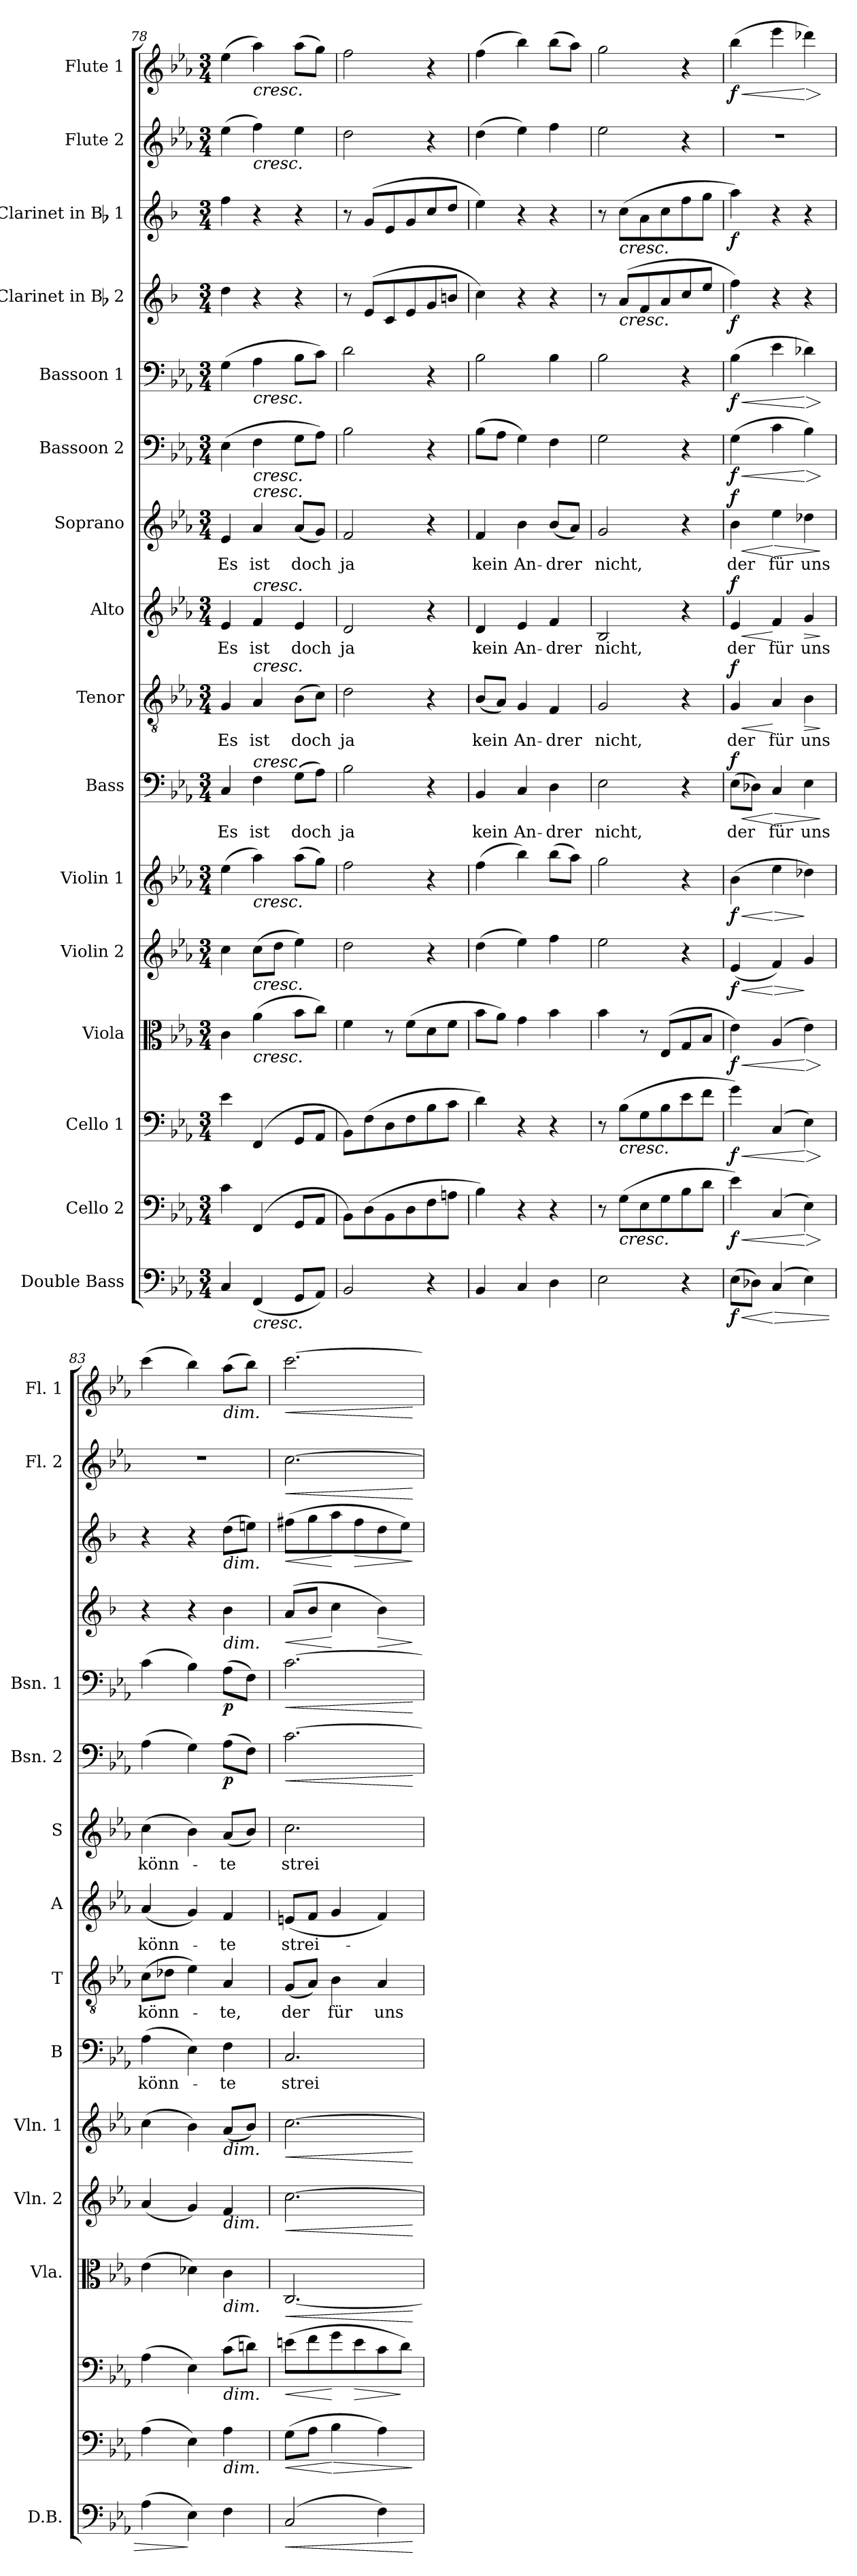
**kern	**dynam	**kern	**dynam	**kern	**dynam	**kern	**dynam	**kern	**dynam	**kern	**dynam	**kern	**text	**dynam	**kern	**text	**dynam	**kern	**text	**dynam	**kern	**text	**dynam	**kern	**dynam	**kern	**dynam	**kern	**dynam	**kern	**dynam	**kern	**dynam	**kern	**dynam
*part16	*part16	*part15	*part15	*part14	*part14	*part13	*part13	*part12	*part12	*part11	*part11	*part10	*part10	*part10	*part9	*part9	*part9	*part8	*part8	*part8	*part7	*part7	*part7	*part6	*part6	*part5	*part5	*part4	*part4	*part3	*part3	*part2	*part2	*part1	*part1
*staff16	*staff16	*staff15	*staff15	*staff14	*staff14	*staff13	*staff13	*staff12	*staff12	*staff11	*staff11	*staff10	*staff10	*staff10	*staff9	*staff9	*staff9	*staff8	*staff8	*staff8	*staff7	*staff7	*staff7	*staff6	*staff6	*staff5	*staff5	*staff4	*staff4	*staff3	*staff3	*staff2	*staff2	*staff1	*staff1
*I"Double Bass	*	*I"Cello 2	*	*I"Cello 1	*	*I"Viola	*	*I"Violin 2	*	*I"Violin 1	*	*I"Bass	*	*	*I"Tenor	*	*	*I"Alto	*	*	*I"Soprano	*	*	*I"Bassoon 2	*	*I"Bassoon 1	*	*I"Clarinet in Bb 2	*	*I"Clarinet in Bb 1	*	*I"Flute 2	*	*I"Flute 1	*
*I'D.B.	*	*	*	*	*	*I'Vla.	*	*I'Vln. 2	*	*I'Vln. 1	*	*I'B	*	*	*I'T	*	*	*I'A	*	*	*I'S	*	*	*I'Bsn. 2	*	*I'Bsn. 1	*	*	*	*	*	*I'Fl. 2	*	*I'Fl. 1	*
*clefF4	*	*clefF4	*	*clefF4	*	*clefC3	*	*clefG2	*	*clefG2	*	*clefF4	*	*	*clefGv2	*	*	*clefG2	*	*	*clefG2	*	*	*clefF4	*	*clefF4	*	*clefG2	*	*clefG2	*	*clefG2	*	*clefG2	*
*ITrd7c12	*	*	*	*	*	*	*	*	*	*	*	*	*	*	*	*	*	*	*	*	*	*	*	*	*	*	*	*ITrd1c2	*	*ITrd1c2	*	*	*	*	*
*k[b-e-a-]	*	*k[b-e-a-]	*	*k[b-e-a-]	*	*k[b-e-a-]	*	*k[b-e-a-]	*	*k[b-e-a-]	*	*k[b-e-a-]	*	*	*k[b-e-a-]	*	*	*k[b-e-a-]	*	*	*k[b-e-a-]	*	*	*k[b-e-a-]	*	*k[b-e-a-]	*	*k[b-e-a-]	*	*k[b-e-a-]	*	*k[b-e-a-]	*	*k[b-e-a-]	*
*E-:	*	*E-:	*	*E-:	*	*E-:	*	*E-:	*	*E-:	*	*E-:	*	*	*E-:	*	*	*E-:	*	*	*E-:	*	*	*E-:	*	*E-:	*	*E-:	*	*E-:	*	*E-:	*	*E-:	*
*M3/4	*	*M3/4	*	*M3/4	*	*M3/4	*	*M3/4	*	*M3/4	*	*M3/4	*	*	*M3/4	*	*	*M3/4	*	*	*M3/4	*	*	*M3/4	*	*M3/4	*	*M3/4	*	*M3/4	*	*M3/4	*	*M3/4	*
=78	=78	=78	=78	=78	=78	=78	=78	=78	=78	=78	=78	=78	=78	=78	=78	=78	=78	=78	=78	=78	=78	=78	=78	=78	=78	=78	=78	=78	=78	=78	=78	=78	=78	=78	=78
4CC/	.	4c\	.	4e-\	.	4c\	.	4cc\	.	(4ee-\	.	4C/	Es	.	4G/	Es	.	4e-/	Es	.	4e-/	Es	.	(4E-\	.	(4G\	.	4cc\	.	4ee-\	.	(4ee-\	.	(4ee-\	.
!	!	!	!	!	!	!	!	!	!	!	!	!	!	!	!	!	!	!	!	!	!	!	!	!	!	!	!	!	!	!	!	!	!	!LO:TX:b:i:t=cresc.	!
!	!	!	!	!	!	!	!	!	!	!	!	!	!	!	!	!	!	!	!	!	!	!	!	!	!	!	!	!	!	!	!	!LO:TX:b:i:t=cresc.	!	!	!
!	!	!	!	!	!	!	!	!	!	!	!	!	!	!	!	!	!	!	!	!	!	!	!	!	!	!LO:TX:b:i:t=cresc.	!	!	!	!	!	!	!	!	!
!	!	!	!	!	!	!	!	!	!	!	!	!	!	!	!	!	!	!	!	!	!	!	!	!LO:TX:b:i:t=cresc.	!	!	!	!	!	!	!	!	!	!	!
!	!	!	!	!	!	!	!	!	!	!	!	!	!	!	!	!	!	!	!	!	!LO:TX:a:i:t=cresc.	!	!	!	!	!	!	!	!	!	!	!	!	!	!
!	!	!	!	!	!	!	!	!	!	!	!	!	!	!	!	!	!	!LO:TX:a:i:t=cresc.	!	!	!	!	!	!	!	!	!	!	!	!	!	!	!	!	!
!	!	!	!	!	!	!	!	!	!	!	!	!	!	!	!LO:TX:a:i:t=cresc.	!	!	!	!	!	!	!	!	!	!	!	!	!	!	!	!	!	!	!	!
!	!	!	!	!	!	!	!	!	!	!	!	!LO:TX:a:i:t=cresc.	!	!	!	!	!	!	!	!	!	!	!	!	!	!	!	!	!	!	!	!	!	!	!
!	!	!	!	!	!	!	!	!	!	!LO:TX:b:i:t=cresc.	!	!	!	!	!	!	!	!	!	!	!	!	!	!	!	!	!	!	!	!	!	!	!	!	!
!	!	!	!	!	!	!	!	!LO:TX:b:i:t=cresc.	!	!	!	!	!	!	!	!	!	!	!	!	!	!	!	!	!	!	!	!	!	!	!	!	!	!	!
!	!	!	!	!	!	!LO:TX:b:i:t=cresc.	!	!	!	!	!	!	!	!	!	!	!	!	!	!	!	!	!	!	!	!	!	!	!	!	!	!	!	!	!
!LO:TX:b:i:t=cresc.	!	!	!	!	!	!	!	!	!	!	!	!	!	!	!	!	!	!	!	!	!	!	!	!	!	!	!	!	!	!	!	!	!	!	!
(4FFF/	.	(4FF/	.	(4FF/	.	(4a-\	.	(8cc\L	.	4aa-\)	.	4F\	ist	.	4A-/	ist	.	4f/	ist	.	4a-/	ist	.	4F\	.	4A-\	.	4r	.	4r	.	4ff\)	.	4aa-\)	.
.	.	.	.	.	.	.	.	8dd\J	.	.	.	.	.	.	.	.	.	.	.	.	.	.	.	.	.	.	.	.	.	.	.	.	.	.	.
8GGG/L	.	8GG/L	.	8GG/L	.	8b-\L	.	4ee-\)	.	(8aa-\L	.	(8G\L	doch	.	(8B-\L	doch	.	4e-/	doch	.	(8a-/L	doch	.	8G\L	.	8B-\L	.	4r	.	4r	.	4ee-\	.	(8aa-\L	.
8AAA-/J)	.	8AA-/J	.	8AA-/J	.	8cc\J)	.	.	.	8gg\J)	.	8A-\J)	.	.	8c\J)	.	.	.	.	.	8g/J)	.	.	8A-\J)	.	8c\J)	.	.	.	.	.	.	.	8gg\J)	.
=79	=79	=79	=79	=79	=79	=79	=79	=79	=79	=79	=79	=79	=79	=79	=79	=79	=79	=79	=79	=79	=79	=79	=79	=79	=79	=79	=79	=79	=79	=79	=79	=79	=79	=79	=79
2BBB-/	.	8BB-\L)	.	8BB-\L)	.	4f\	.	2dd\	.	2ff\	.	2B-\	ja	.	2d\	ja	.	2d/	ja	.	2f/	ja	.	2B-\	.	2d\	.	8r	.	8r	.	2dd\	.	2ff\	.
.	.	(8D\	.	(8F\	.	.	.	.	.	.	.	.	.	.	.	.	.	.	.	.	.	.	.	.	.	.	.	(8d/L	.	(8f/L	.	.	.	.	.
.	.	8BB-\	.	8D\	.	8r	.	.	.	.	.	.	.	.	.	.	.	.	.	.	.	.	.	.	.	.	.	8B-/	.	8d/	.	.	.	.	.
.	.	8D\	.	8F\	.	(8f\L	.	.	.	.	.	.	.	.	.	.	.	.	.	.	.	.	.	.	.	.	.	8d/	.	8f/	.	.	.	.	.
4r	.	8F\	.	8B-\	.	8d\	.	4r	.	4r	.	4r	.	.	4r	.	.	4r	.	.	4r	.	.	4r	.	4r	.	8f/	.	8b-/	.	4r	.	4r	.
.	.	8An\J	.	8c\J	.	8f\J	.	.	.	.	.	.	.	.	.	.	.	.	.	.	.	.	.	.	.	.	.	8an/J	.	8cc/J	.	.	.	.	.
=80	=80	=80	=80	=80	=80	=80	=80	=80	=80	=80	=80	=80	=80	=80	=80	=80	=80	=80	=80	=80	=80	=80	=80	=80	=80	=80	=80	=80	=80	=80	=80	=80	=80	=80	=80
4BBB-/	.	4B-\)	.	4d\)	.	8b-\L	.	(4dd\	.	(4ff\	.	4BB-/	kein	.	(8B-/L	kein	.	4d/	kein	.	4f/	kein	.	(8B-\L	.	2B-\	.	4b-\)	.	4dd\)	.	(4dd\	.	(4ff\	.
.	.	.	.	.	.	8a-\J)	.	.	.	.	.	.	.	.	8A-/J)	.	.	.	.	.	.	.	.	8A-\J	.	.	.	.	.	.	.	.	.	.	.
4CC/	.	4r	.	4r	.	4g\	.	4ee-\)	.	4bb-\)	.	4C/	An-	.	4G/	An-	.	4e-/	An-	.	4b-\	An-	.	4G\)	.	.	.	4r	.	4r	.	4ee-\)	.	4bb-\)	.
4DD\	.	4r	.	4r	.	4b-\	.	4ff\	.	(8bb-\L	.	4D\	-drer	.	4F/	-drer	.	4f/	-drer	.	(8b-/L	-drer	.	4F\	.	4B-\	.	4r	.	4r	.	4ff\	.	(8bb-\L	.
.	.	.	.	.	.	.	.	.	.	8aa-\J)	.	.	.	.	.	.	.	.	.	.	8a-/J)	.	.	.	.	.	.	.	.	.	.	.	.	8aa-\J)	.
=81	=81	=81	=81	=81	=81	=81	=81	=81	=81	=81	=81	=81	=81	=81	=81	=81	=81	=81	=81	=81	=81	=81	=81	=81	=81	=81	=81	=81	=81	=81	=81	=81	=81	=81	=81
2EE-\	.	8r	.	8r	.	4b-\	.	2ee-\	.	2gg\	.	2E-\	nicht,	.	2G/	nicht,	.	2B-/	nicht,	.	2g/	nicht,	.	2G\	.	2B-\	.	8r	.	8r	.	2ee-\	.	2gg\	.
!	!	!	!	!	!	!	!	!	!	!	!	!	!	!	!	!	!	!	!	!	!	!	!	!	!	!	!	!	!	!LO:TX:b:i:t=cresc.	!	!	!	!	!
!	!	!	!	!	!	!	!	!	!	!	!	!	!	!	!	!	!	!	!	!	!	!	!	!	!	!	!	!LO:TX:b:i:t=cresc.	!	!	!	!	!	!	!
!	!	!	!	!LO:TX:b:i:t=cresc.	!	!	!	!	!	!	!	!	!	!	!	!	!	!	!	!	!	!	!	!	!	!	!	!	!	!	!	!	!	!	!
!	!	!LO:TX:b:i:t=cresc.	!	!	!	!	!	!	!	!	!	!	!	!	!	!	!	!	!	!	!	!	!	!	!	!	!	!	!	!	!	!	!	!	!
.	.	(8G\L	.	(8B-\L	.	.	.	.	.	.	.	.	.	.	.	.	.	.	.	.	.	.	.	.	.	.	.	(8g/L	.	(8b-\L	.	.	.	.	.
.	.	8E-\	.	8G\	.	8r	.	.	.	.	.	.	.	.	.	.	.	.	.	.	.	.	.	.	.	.	.	8e-/	.	8g\	.	.	.	.	.
.	.	8G\	.	8B-\	.	(8E-/L	.	.	.	.	.	.	.	.	.	.	.	.	.	.	.	.	.	.	.	.	.	8g/	.	8b-\	.	.	.	.	.
4r	.	8B-\	.	8e-\	.	8G/	.	4r	.	4r	.	4r	.	.	4r	.	.	4r	.	.	4r	.	.	4r	.	4r	.	8b-/	.	8ee-\	.	4r	.	4r	.
.	.	8d\J	.	8f\J	.	8B-/J	.	.	.	.	.	.	.	.	.	.	.	.	.	.	.	.	.	.	.	.	.	8dd/J	.	8ff\J	.	.	.	.	.
!!LO:PB:g=z
=82	=82	=82	=82	=82	=82	=82	=82	=82	=82	=82	=82	=82	=82	=82	=82	=82	=82	=82	=82	=82	=82	=82	=82	=82	=82	=82	=82	=82	=82	=82	=82	=82	=82	=82	=82
!	!LO:HP:b	!	!LO:HP:b	!	!LO:HP:b	!	!LO:HP:b	!	!LO:HP:b	!	!LO:HP:b	!	!	!LO:HP:b	!	!	!LO:HP:b	!	!	!LO:HP:b	!	!	!LO:HP:b	!	!LO:HP:b	!	!LO:HP:b	!	!	!	!	!	!	!	!LO:HP:b
!	!LO:DY:n=1:b	!	!LO:DY:n=1:b	!	!LO:DY:n=1:b	!	!LO:DY:n=1:b	!	!LO:DY:n=1:b	!	!LO:DY:n=1:b	!	!	!LO:DY:n=1:a	!	!	!LO:DY:n=1:a	!	!	!LO:DY:n=1:a	!	!	!LO:DY:n=1:a	!	!LO:DY:n=1:b	!	!LO:DY:n=1:b	!	!LO:DY:b	!	!LO:DY:b	!	!	!	!LO:DY:n=1:b
(8EE-\L	< f	4e-\)	< f	4g\)	< f	4e-\)	< f	(4e-/	< f	(4b-\	< f	(8E-\L	der	< f	4G/	der	< f	4e-/	der	< f	4b-\	der	< f	(4G\	< f	(4B-\	< f	4ee-\)	f	4gg\)	f	2.r	.	(4bb-\	< f
8DD-X\J)	.	.	.	.	.	.	.	.	.	.	.	8D-X\J)	.	.	.	.	.	.	.	.	.	.	.	.	.	.	.	.	.	.	.	.	.	.	.
!	!LO:HP:n=1:b	!	!	!	!	!	!	!	!LO:HP:n=1:b	!	!LO:HP:n=1:b	!	!	!LO:HP:n=1:b	!	!	!	!	!	!	!	!	!LO:HP:n=1:b	!	!	!	!	!	!	!	!	!	!	!	!
(4CC/	[ >	(4C/	.	(4C/	.	(4A-/	.	4f/)	[ >	4ee-\	[ >	4C/	für	[ >	4A-/	für	[	4f/	für	[	4ee-\	für	[ >	4c\	.	4e-\	.	4r	.	4r	.	.	.	4eee-\	.
!	!	!	!LO:HP:n=1:b	!	!LO:HP:n=1:b	!	!LO:HP:n=1:b	!	!	!	!	!	!	!	!	!	!LO:HP:b	!	!	!LO:HP:b	!	!	!	!	!LO:HP:n=1:b	!	!LO:HP:n=1:b	!	!	!	!	!	!	!	!LO:HP:n=1:b
4EE-\)	.	4E-\)	[ >	4E-\)	[ >	4e-\)	[ >	4g/	]	4dd-X\)	]	4E-\	uns	.	4B-\	uns	>	4g/	uns	>	4dd-X\	uns	.	4B-\)	[ >	4d-X\)	[ >	4r	.	4r	.	.	.	4ddd-X\)	[ >
.	.	.	]	.	]	.	]	.	.	.	.	.	.	]	.	.	]	.	.	]	.	.	]	.	]	.	]	.	.	.	.	.	.	.	]
=83	=83	=83	=83	=83	=83	=83	=83	=83	=83	=83	=83	=83	=83	=83	=83	=83	=83	=83	=83	=83	=83	=83	=83	=83	=83	=83	=83	=83	=83	=83	=83	=83	=83	=83	=83
(4AA-\	.	(4A-\	.	(4A-\	.	(4e-\	.	(4a-/	.	(4cc\	.	(4A-\	könn-	.	(8c\L	könn-	.	(4a-/	könn-	.	(4cc\	könn-	.	(4A-\	.	(4c\	.	4r	.	4r	.	2.r	.	(4ccc\	.
.	.	.	.	.	.	.	.	.	.	.	.	.	.	.	8d-X\J	.	.	.	.	.	.	.	.	.	.	.	.	.	.	.	.	.	.	.	.
4EE-\)	]	4E-\)	.	4E-\)	.	4d-X\)	.	4g/)	.	4b-\)	.	4E-\)	.	.	4e-\)	.	.	4g/)	.	.	4b-\)	.	.	4G\)	.	4B-\)	.	4r	.	4r	.	.	.	4bb-\)	.
!	!	!	!	!	!	!	!	!	!	!	!	!	!	!	!	!	!	!	!	!	!	!	!	!	!	!	!	!	!	!	!	!	!	!LO:TX:b:i:t=dim.	!
!	!	!	!	!	!	!	!	!	!	!	!	!	!	!	!	!	!	!	!	!	!	!	!	!	!	!	!	!	!	!LO:TX:b:i:t=dim.	!	!	!	!	!
!	!	!	!	!	!	!	!	!	!	!	!	!	!	!	!	!	!	!	!	!	!	!	!	!	!	!	!	!LO:TX:b:i:t=dim.	!	!	!	!	!	!	!
!	!	!	!	!	!	!	!	!	!	!LO:TX:b:i:t=dim.	!	!	!	!	!	!	!	!	!	!	!	!	!	!	!	!	!	!	!	!	!	!	!	!	!
!	!	!	!	!	!	!	!	!LO:TX:b:i:t=dim.	!	!	!	!	!	!	!	!	!	!	!	!	!	!	!	!	!	!	!	!	!	!	!	!	!	!	!
!	!	!	!	!	!	!LO:TX:b:i:t=dim.	!	!	!	!	!	!	!	!	!	!	!	!	!	!	!	!	!	!	!	!	!	!	!	!	!	!	!	!	!
!	!	!	!	!LO:TX:b:i:t=dim.	!	!	!	!	!	!	!	!	!	!	!	!	!	!	!	!	!	!	!	!	!	!	!	!	!	!	!	!	!	!	!
!	!	!LO:TX:b:i:t=dim.	!	!	!	!	!	!	!	!	!	!	!	!	!	!	!	!	!	!	!	!	!	!	!	!	!	!	!	!	!	!	!	!	!
!	!	!	!	!	!	!	!	!	!	!	!	!	!	!	!	!	!	!	!	!	!	!	!	!	!LO:DY:b	!	!LO:DY:b	!	!	!	!	!	!	!	!
4FF\	.	4A-\	.	(8c\L	.	4c\	.	4f/	.	(8a-/L	.	4F\	-te	.	4A-/	-te,	.	4f/	-te	.	(8a-/L	-te	.	(8A-\L	p	(8A-\L	p	4a-\	.	(8cc\L	.	.	.	(8aa-\L	.
.	.	.	.	8dn\J)	.	.	.	.	.	8b-/J)	.	.	.	.	.	.	.	.	.	.	8b-/J)	.	.	8F\J)	.	8F\J)	.	.	.	8ddn\J)	.	.	.	8bb-\J)	.
=84	=84	=84	=84	=84	=84	=84	=84	=84	=84	=84	=84	=84	=84	=84	=84	=84	=84	=84	=84	=84	=84	=84	=84	=84	=84	=84	=84	=84	=84	=84	=84	=84	=84	=84	=84
!	!LO:HP:b	!	!LO:HP:b	!	!LO:HP:b	!	!LO:HP:b	!	!LO:HP:b	!	!LO:HP:b	!	!	!	!	!	!	!	!	!	!	!	!	!	!LO:HP:b	!	!LO:HP:b	!	!LO:HP:b	!	!LO:HP:b	!	!LO:HP:b	!	!LO:HP:b
(2CC/	<	(8G\L	<	(8en\L	<	[2.C/	<	[2.cc\	<	[2.cc\	<	2.C/	strei-	.	(8G/L	der	.	(8en/L	strei-	.	2.cc\	strei-	.	[2.c\	<	[2.c\	<	(8g/L	<	(8een\L	<	[2.cc\	<	[2.ccc\	<
.	.	8A-\J	.	8f\	.	.	.	.	.	.	.	.	.	.	8A-/J)	.	.	8f/J	.	.	.	.	.	.	.	.	.	8a-/J	.	8ff\	.	.	.	.	.
!	!	!	!LO:HP:n=1:b	!	!	!	!	!	!	!	!	!	!	!	!	!	!	!	!	!	!	!	!	!	!	!	!	!	!	!	!	!	!	!	!
.	.	4B-\	[ >	8g\	[	.	.	.	.	.	.	.	.	.	4B-\	für	.	4g/	.	.	.	.	.	.	.	.	.	4b-\	[	8gg\	[	.	.	.	.
!	!	!	!	!	!LO:HP:b	!	!	!	!	!	!	!	!	!	!	!	!	!	!	!	!	!	!	!	!	!	!	!	!	!	!LO:HP:b	!	!	!	!
.	.	.	.	8e\	>	.	.	.	.	.	.	.	.	.	.	.	.	.	.	.	.	.	.	.	.	.	.	.	.	8ee\	>	.	.	.	.
!	!	!	!	!	!	!	!	!	!	!	!	!	!	!	!	!	!	!	!	!	!	!	!	!	!	!	!	!	!LO:HP:b	!	!	!	!	!	!
4FF\)	.	4A-\)	.	8c\	.	.	.	.	.	.	.	.	.	.	4A-/	uns	.	4f/)	.	.	.	.	.	.	.	.	.	4a-\)	>	8cc\	.	.	.	.	.
.	.	.	.	8d\J)	]	.	.	.	.	.	.	.	.	.	.	.	.	.	.	.	.	.	.	.	.	.	.	.	.	8dd\J)	.	.	.	.	.
.	[	.	]	.	.	.	[	.	[	.	[	.	.	.	.	.	.	.	.	.	.	.	.	.	[	.	[	.	]	.	]	.	[	.	[
=	=	=	=	=	=	=	=	=	=	=	=	=	=	=	=	=	=	=	=	=	=	=	=	=	=	=	=	=	=	=	=	=	=	=	=
*-	*-	*-	*-	*-	*-	*-	*-	*-	*-	*-	*-	*-	*-	*-	*-	*-	*-	*-	*-	*-	*-	*-	*-	*-	*-	*-	*-	*-	*-	*-	*-	*-	*-	*-	*-
